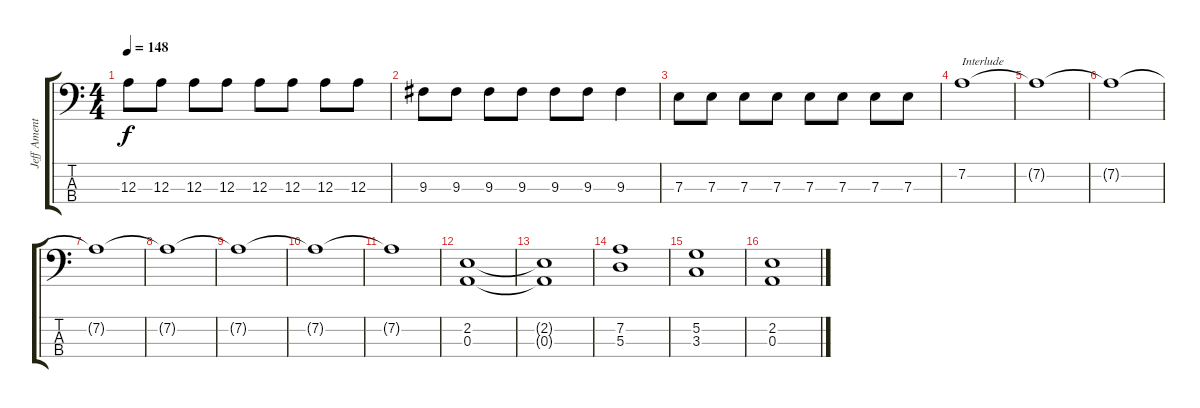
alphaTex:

\track ("Jeff Ament" "Jeff Ament") {instrument electricbassfinger}
\staff {score tabs}
\tuning (G2 D2 A1 E1) {hide}
\ts (4 4)
\tempo 148
\clef f4
\ks c
12.3.8{dy f} 12.3.8 12.3.8 12.3.8 12.3.8 12.3.8 12.3.8 12.3.8 |
9.3.8 9.3.8 9.3.8 9.3.8 9.3.8 9.3.8 9.3.4 |
7.3.8 7.3.8 7.3.8 7.3.8 7.3.8 7.3.8 7.3.8 7.3.8 |
7.2.1{txt "Interlude"} |
7.2{t}.1 |
7.2{t}.1 |
7.2{t}.1 |
7.2{t}.1 |
7.2{t}.1 |
7.2{t}.1 |
7.2{t}.1 |
(2.2 0.3).1 |
(2.2{t} 0.3{t}).1 |
(7.2 5.3).1 |
(5.2 3.3).1 |
(2.2 0.3).1
